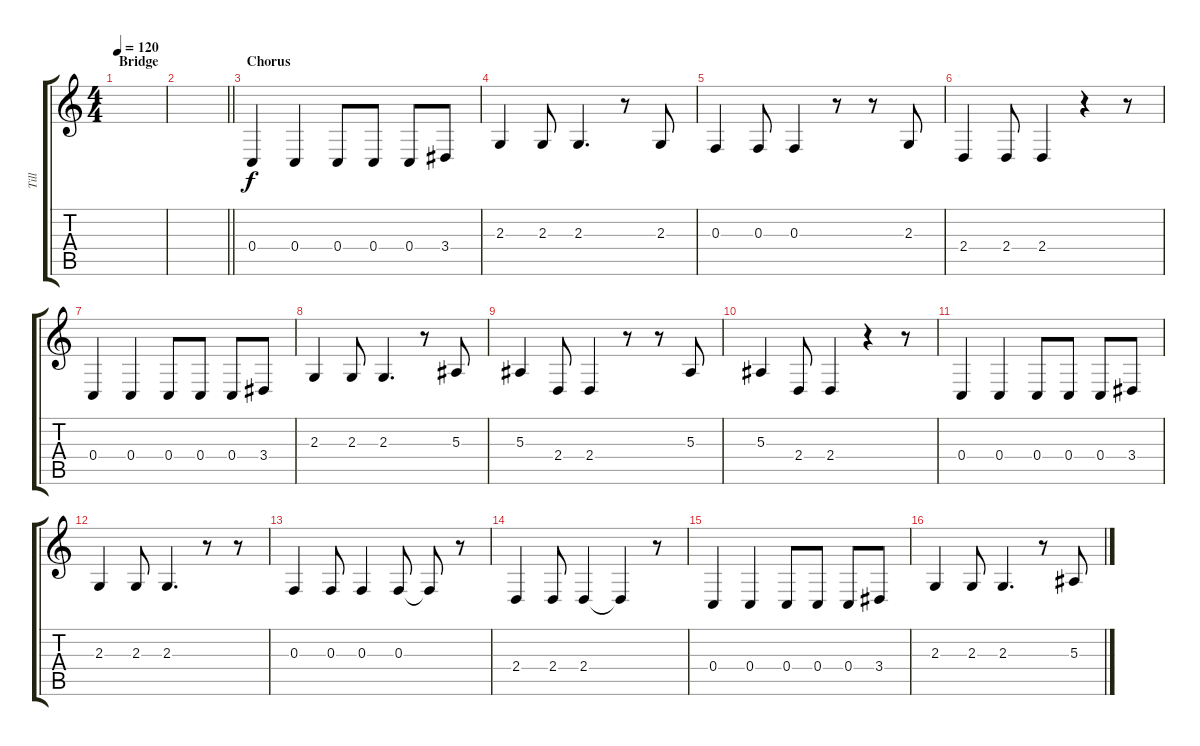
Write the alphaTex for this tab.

\track ("Till" "Till") {instrument bassoon}
\staff {score tabs}
\tuning (D4 A3 F3 C3 G2 C2) {hide}
\ts (4 4)
\section ("" "Bridge")
\tempo 120
\clef g2
\ks c
|
\barLineRight lightlight
|
\section ("" "Chorus")
0.4.4 0.4.4 0.4.8 0.4.8 0.4.8 3.4.8 |
2.3.4 2.3.8 2.3.4{d} r.8 2.3.8 |
0.3.4 0.3.8 0.3.4 r.8 r.8 2.3.8 |
2.4.4 2.4.8 2.4.4 r.4 r.8 |
0.4.4 0.4.4 0.4.8 0.4.8 0.4.8 3.4.8 |
2.3.4 2.3.8 2.3.4{d} r.8 5.3.8 |
5.3.4 2.4.8 2.4.4 r.8 r.8 5.3.8 |
5.3.4 2.4.8 2.4.4 r.4 r.8 |
0.4.4 0.4.4 0.4.8 0.4.8 0.4.8 3.4.8 |
2.3.4 2.3.8 2.3.4{d} r.8 r.8 |
0.3.4 0.3.8 0.3.4 0.3.8 0.3{t}.8 r.8 |
2.4.4 2.4.8 2.4.4 2.4{t}.4 r.8 |
0.4.4 0.4.4 0.4.8 0.4.8 0.4.8 3.4.8 |
2.3.4 2.3.8 2.3.4{d} r.8 5.3.8
